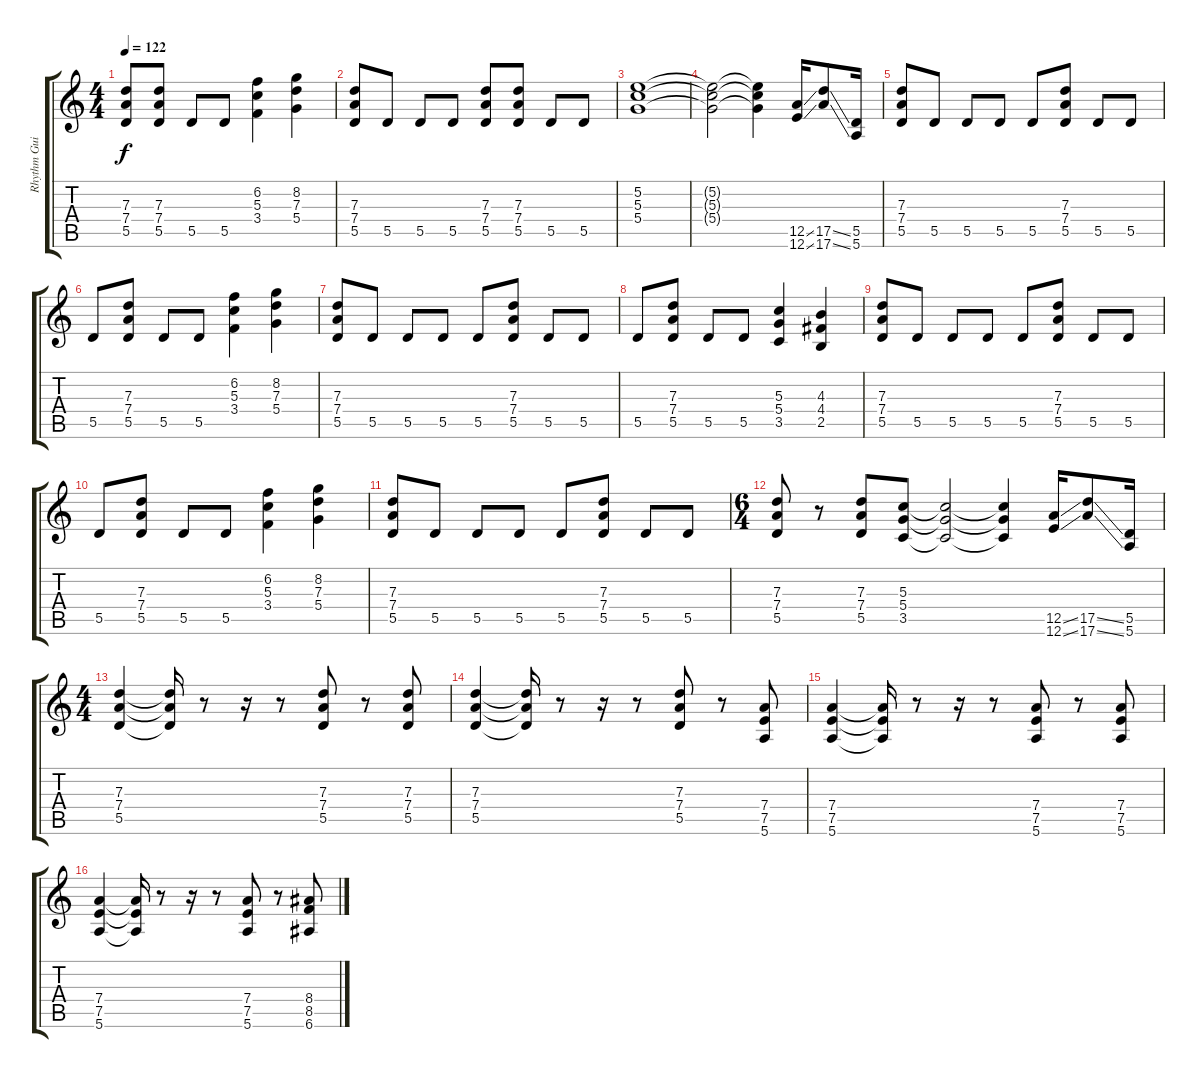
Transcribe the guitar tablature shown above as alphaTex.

\track ("Rhythm Guitar" "Rhythm Gui") {instrument distortionguitar}
\staff {score tabs}
\tuning (E4 B3 G3 D3 A2 E2) {hide}
\ts (4 4)
\tempo 122
\clef g2
\ks c
(7.3 7.4 5.5).8{dy f} (7.3 7.4 5.5).8 5.5.8 5.5.8 (6.2 5.3 3.4).4 (8.2 7.3 5.4).4 |
(7.3 7.4 5.5).8 5.5.8 5.5.8 5.5.8 (7.3 7.4 5.5).8 (7.3 7.4 5.5).8 5.5.8 5.5.8 |
(5.2 5.3 5.4).1 |
(5.2{t} 5.3{t} 5.4{t}).2 (5.2{t} 5.3{t} 5.4{t}).4 (12.5{ss} 12.6{ss}).16 (17.5{ss} 17.6{ss}).8 (5.5 5.6).16 |
(7.3 7.4 5.5).8 5.5.8 5.5.8 5.5.8 5.5.8 (7.3 7.4 5.5).8 5.5.8 5.5.8 |
5.5.8 (7.3 7.4 5.5).8 5.5.8 5.5.8 (6.2 5.3 3.4).4 (8.2 7.3 5.4).4 |
(7.3 7.4 5.5).8 5.5.8 5.5.8 5.5.8 5.5.8 (7.3 7.4 5.5).8 5.5.8 5.5.8 |
5.5.8 (7.3 7.4 5.5).8 5.5.8 5.5.8 (5.3 5.4 3.5).4 (4.3 4.4 2.5).4 |
(7.3 7.4 5.5).8 5.5.8 5.5.8 5.5.8 5.5.8 (7.3 7.4 5.5).8 5.5.8 5.5.8 |
5.5.8 (7.3 7.4 5.5).8 5.5.8 5.5.8 (6.2 5.3 3.4).4 (8.2 7.3 5.4).4 |
(7.3 7.4 5.5).8 5.5.8 5.5.8 5.5.8 5.5.8 (7.3 7.4 5.5).8 5.5.8 5.5.8 |
\ts (6 4)
(7.3 7.4 5.5).8 r.8 (7.3 7.4 5.5).8 (5.3 5.4 3.5).8 (5.3{t} 5.4{t} 3.5{t}).2 (5.3{t} 5.4{t} 3.5{t}).4 (12.5{ss} 12.6{ss}).16 (17.5{ss} 17.6{ss}).8 (5.5 5.6).16 |
\ts (4 4)
(7.3 7.4 5.5).4 (7.3{t} 7.4{t} 5.5{t}).16 r.8 r.16 r.8 (7.3 7.4 5.5).8 r.8 (7.3 7.4 5.5).8 |
(7.3 7.4 5.5).4 (7.3{t} 7.4{t} 5.5{t}).16 r.8 r.16 r.8 (7.3 7.4 5.5).8 r.8 (7.4 7.5 5.6).8 |
(7.4 7.5 5.6).4 (7.4{t} 7.5{t} 5.6{t}).16 r.8 r.16 r.8 (7.4 7.5 5.6).8 r.8 (7.4 7.5 5.6).8 |
(7.4 7.5 5.6).4 (7.4{t} 7.5{t} 5.6{t}).16 r.8 r.16 r.8 (7.4 7.5 5.6).8 r.8 (8.4 8.5 6.6).8
